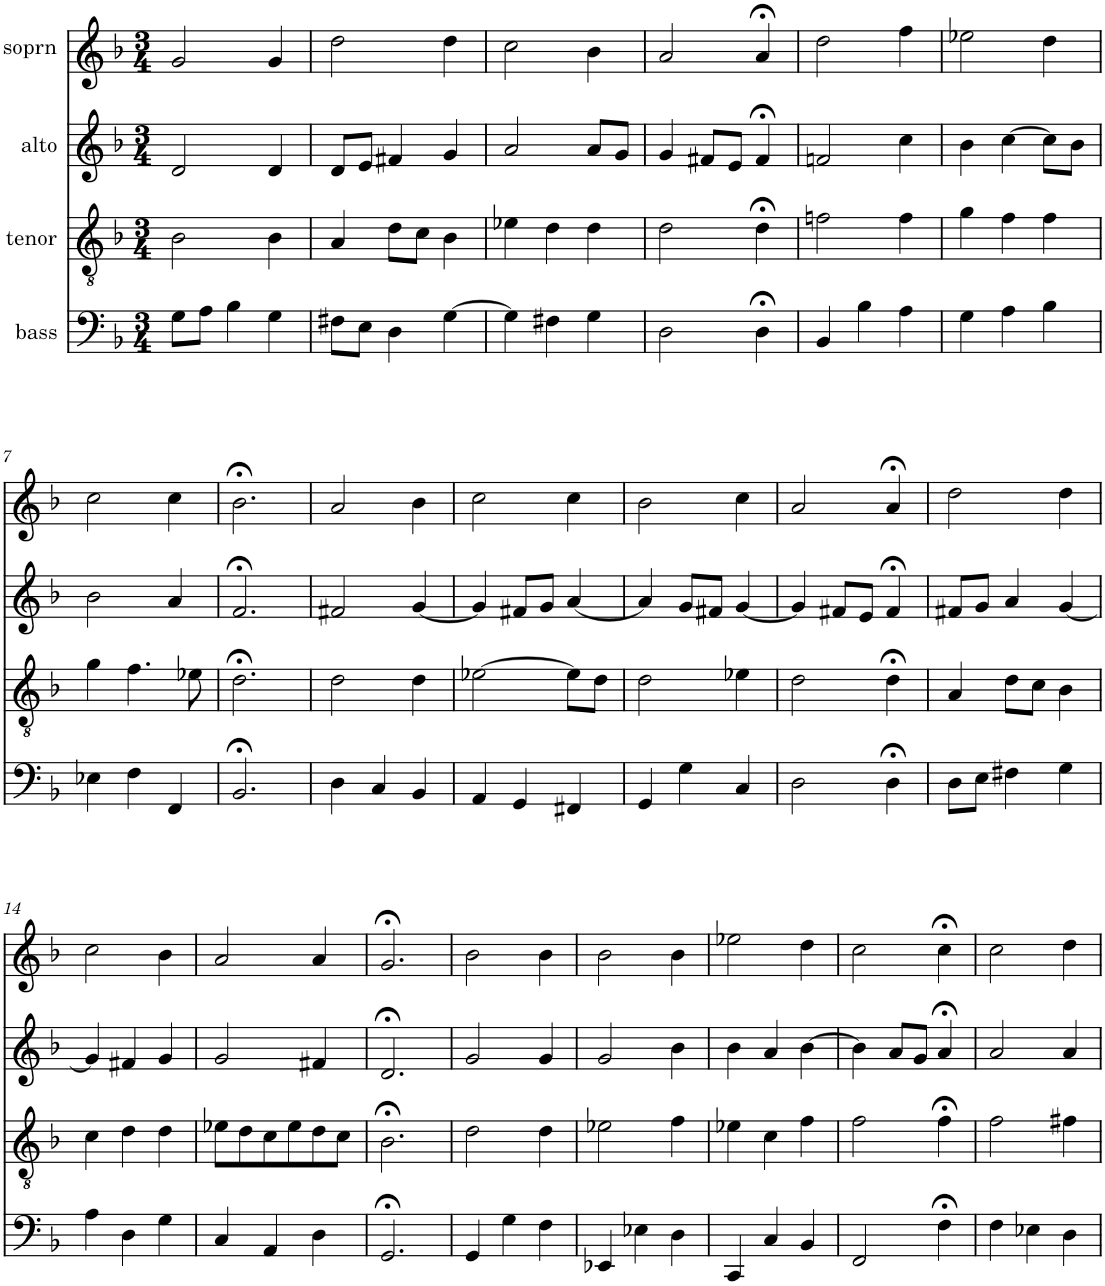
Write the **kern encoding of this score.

**kern	**kern	**kern	**kern
*part4	*part3	*part2	*part1
*staff4	*staff3	*staff2	*staff1
*I"bass	*I"tenor	*I"alto	*I"soprn
*clefF4	*clefGv2	*clefG2	*clefG2
*k[b-]	*k[b-]	*k[b-]	*k[b-]
*G:dor	*G:dor	*G:dor	*G:dor
*M3/4	*M3/4	*M3/4	*M3/4
=1	=1	=1	=1
8G\L	2B-\	2d/	2g/
8A\J	.	.	.
4B-\	.	.	.
4G\	4B-\	4d/	4g/
=2	=2	=2	=2
8F#X\L	4A/	8d/L	2dd\
8E\J	.	8e/J	.
4D\	8d\L	4f#X/	.
.	8c\J	.	.
[4G\	4B-\	4g/	4dd\
=3	=3	=3	=3
4G\]	4e-X\	2a/	2cc\
4F#X\	4d\	.	.
4G\	4d\	8a/L	4b-\
.	.	8g/J	.
=4	=4	=4	=4
2D\	2d\	4g/	2a/
.	.	8f#X/L	.
.	.	8e/J	.
4D;<\	4d;<\	4f#;</	4a;</
=5	=5	=5	=5
4BB-/	2fn\	2fn/	2dd\
4B-\	.	.	.
4A\	4f\	4cc\	4ff\
=6	=6	=6	=6
4G\	4g\	4b-\	2ee-X\
4A\	4f\	[4cc\	.
4B-\	4f\	8cc\L]	4dd\
.	.	8b-\J	.
!!LO:LB:g=z
=7	=7	=7	=7
4E-X\	4g\	2b-\	2cc\
4F\	4.f\	.	.
4FF/	.	4a/	4cc\
.	8e-X\	.	.
=8	=8	=8	=8
2.BB-;</	2.d;<\	2.f;</	2.b-;<\
=9	=9	=9	=9
4D\	2d\	2f#X/	2a/
4C/	.	.	.
4BB-/	4d\	[4g/	4b-\
=10	=10	=10	=10
4AA/	[2e-X\	4g/]	2cc\
4GG/	.	8f#X/L	.
.	.	8g/J	.
4FF#X/	8e-\L]	[4a/	4cc\
.	8d\J	.	.
=11	=11	=11	=11
4GG/	2d\	4a/]	2b-\
4G\	.	8g/L	.
.	.	8f#X/J	.
4C/	4e-X\	[4g/	4cc\
=12	=12	=12	=12
2D\	2d\	4g/]	2a/
.	.	8f#X/L	.
.	.	8e/J	.
4D;<\	4d;<\	4f#;</	4a;</
=13	=13	=13	=13
8D\L	4A/	8f#X/L	2dd\
8E\J	.	8g/J	.
4F#X\	8d\L	4a/	.
.	8c\J	.	.
4G\	4B-\	[4g/	4dd\
!!LO:LB:g=z
=14	=14	=14	=14
4A\	4c\	4g/]	2cc\
4D\	4d\	4f#X/	.
4G\	4d\	4g/	4b-\
=15	=15	=15	=15
4C/	8e-X\L	2g/	2a/
.	8d\	.	.
4AA/	8c\	.	.
.	8e-\	.	.
4D\	8d\	4f#X/	4a/
.	8c\J	.	.
=16	=16	=16	=16
2.GG;</	2.B-;<\	2.d;</	2.g;</
=17	=17	=17	=17
4GG/	2d\	2g/	2b-\
4G\	.	.	.
4F\	4d\	4g/	4b-\
=18	=18	=18	=18
4EE-X/	2e-X\	2g/	2b-\
4E-X\	.	.	.
4D\	4f\	4b-\	4b-\
=19	=19	=19	=19
4CC/	4e-X\	4b-\	2ee-X\
4C/	4c\	4a/	.
4BB-/	4f\	[4b-\	4dd\
=20	=20	=20	=20
2FF/	2f\	4b-\]	2cc\
.	.	8a/L	.
.	.	8g/J	.
4F;<\	4f;<\	4a;</	4cc;<\
=21	=21	=21	=21
4F\	2f\	2a/	2cc\
4E-X\	.	.	.
4D\	4f#X\	4a/	4dd\
=	=	=	=
*-	*-	*-	*-
